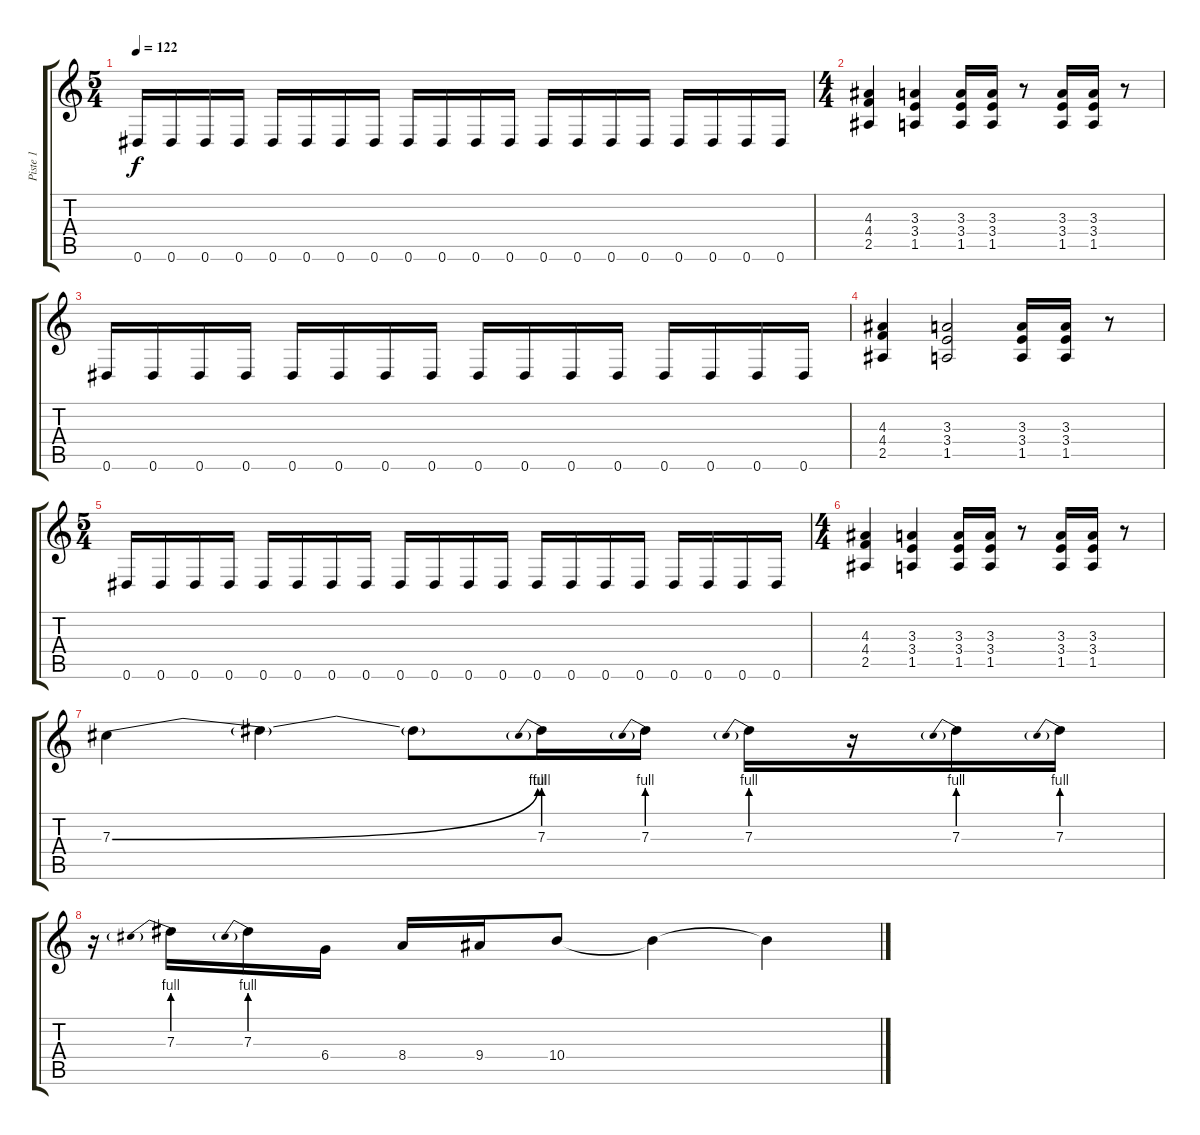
\track ("Piste 1" "Piste 1") {instrument distortionguitar}
\staff {score tabs}
\tuning (Eb4 Bb3 Gb3 Db3 Ab2 Eb2) {hide}
\ts (5 4)
\tempo 122
\clef g2
\ks c
0.6.16{dy f} 0.6.16 0.6.16 0.6.16 0.6.16 0.6.16 0.6.16 0.6.16 0.6.16 0.6.16 0.6.16 0.6.16 0.6.16 0.6.16 0.6.16 0.6.16 0.6.16 0.6.16 0.6.16 0.6.16 |
\ts (4 4)
(4.3 4.4 2.5).4 (3.3 3.4 1.5).4 (3.3 3.4 1.5).16 (3.3 3.4 1.5).16 r.8 (3.3 3.4 1.5).16 (3.3 3.4 1.5).16 r.8 |
0.6.16 0.6.16 0.6.16 0.6.16 0.6.16 0.6.16 0.6.16 0.6.16 0.6.16 0.6.16 0.6.16 0.6.16 0.6.16 0.6.16 0.6.16 0.6.16 |
(4.3 4.4 2.5).4 (3.3 3.4 1.5).2 (3.3 3.4 1.5).16 (3.3 3.4 1.5).16 r.8 |
\ts (5 4)
0.6.16 0.6.16 0.6.16 0.6.16 0.6.16 0.6.16 0.6.16 0.6.16 0.6.16 0.6.16 0.6.16 0.6.16 0.6.16 0.6.16 0.6.16 0.6.16 0.6.16 0.6.16 0.6.16 0.6.16 |
\ts (4 4)
(4.3 4.4 2.5).4 (3.3 3.4 1.5).4 (3.3 3.4 1.5).16 (3.3 3.4 1.5).16 r.8 (3.3 3.4 1.5).16 (3.3 3.4 1.5).16 r.8 |
7.3{be (bend 0 0 60 4)}.4 7.3{t}.4 7.3{t}.8 7.3{be (prebend 0 4 60 4)}.16 7.3{be (prebend 0 4 60 4)}.16 7.3{be (prebend 0 4 60 4)}.16 r.16 7.3{be (prebend 0 4 60 4)}.16 7.3{be (prebend 0 4 60 4)}.16 |
r.16 7.3{be (prebend 0 4 60 4)}.16 7.3{be (prebend 0 4 60 4)}.16 6.4.16 8.4.16 9.4.16 10.4.8 10.4{t}.4 10.4{t}.4
